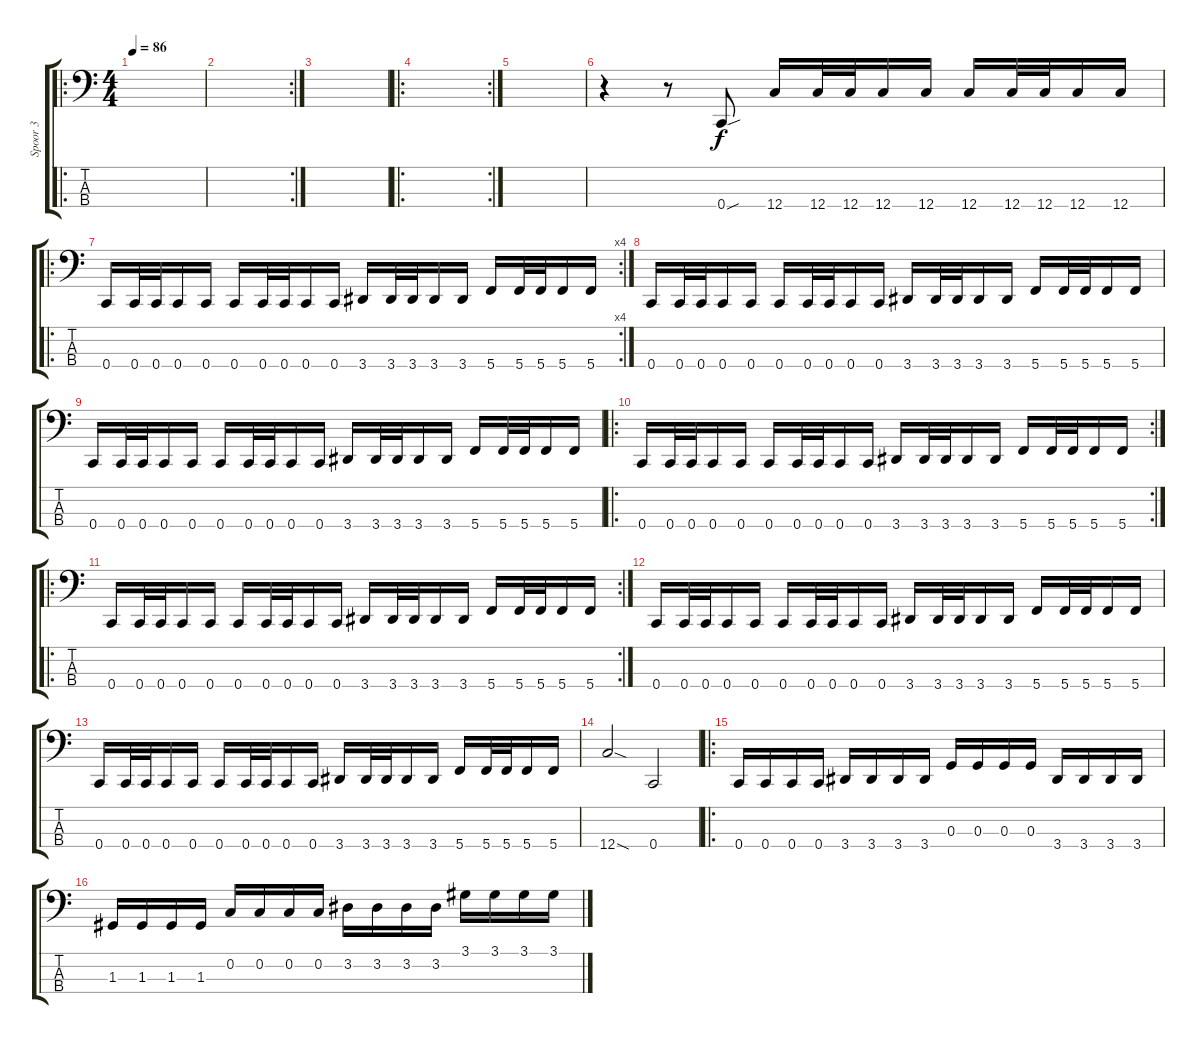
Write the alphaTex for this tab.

\track ("Spoor 3" "Spoor 3") {instrument electricbassfinger}
\staff {score tabs}
\tuning (F2 C2 G1 C1) {hide}
\ro
\ts (4 4)
\tempo 86
\clef f4
\ks c
|
\rc 2
|
|
\ro
\rc 2
|
|
r.4 r.8 0.4{sou}.8 12.4.16 12.4.32 12.4.32 12.4.16 12.4.16 12.4.16 12.4.32 12.4.32 12.4.16 12.4.16 |
\ro
\rc 4
0.4.16 0.4.32 0.4.32 0.4.16 0.4.16 0.4.16 0.4.32 0.4.32 0.4.16 0.4.16 3.4.16 3.4.32 3.4.32 3.4.16 3.4.16 5.4.16 5.4.32 5.4.32 5.4.16 5.4.16 |
0.4.16 0.4.32 0.4.32 0.4.16 0.4.16 0.4.16 0.4.32 0.4.32 0.4.16 0.4.16 3.4.16 3.4.32 3.4.32 3.4.16 3.4.16 5.4.16 5.4.32 5.4.32 5.4.16 5.4.16 |
0.4.16 0.4.32 0.4.32 0.4.16 0.4.16 0.4.16 0.4.32 0.4.32 0.4.16 0.4.16 3.4.16 3.4.32 3.4.32 3.4.16 3.4.16 5.4.16 5.4.32 5.4.32 5.4.16 5.4.16 |
\ro
\rc 2
0.4.16 0.4.32 0.4.32 0.4.16 0.4.16 0.4.16 0.4.32 0.4.32 0.4.16 0.4.16 3.4.16 3.4.32 3.4.32 3.4.16 3.4.16 5.4.16 5.4.32 5.4.32 5.4.16 5.4.16 |
\ro
\rc 2
0.4.16 0.4.32 0.4.32 0.4.16 0.4.16 0.4.16 0.4.32 0.4.32 0.4.16 0.4.16 3.4.16 3.4.32 3.4.32 3.4.16 3.4.16 5.4.16 5.4.32 5.4.32 5.4.16 5.4.16 |
0.4.16 0.4.32 0.4.32 0.4.16 0.4.16 0.4.16 0.4.32 0.4.32 0.4.16 0.4.16 3.4.16 3.4.32 3.4.32 3.4.16 3.4.16 5.4.16 5.4.32 5.4.32 5.4.16 5.4.16 |
0.4.16 0.4.32 0.4.32 0.4.16 0.4.16 0.4.16 0.4.32 0.4.32 0.4.16 0.4.16 3.4.16 3.4.32 3.4.32 3.4.16 3.4.16 5.4.16 5.4.32 5.4.32 5.4.16 5.4.16 |
12.4{sod}.2 0.4.2 |
\ro
0.4.16 0.4.16 0.4.16 0.4.16 3.4.16 3.4.16 3.4.16 3.4.16 0.3.16 0.3.16 0.3.16 0.3.16 3.4.16 3.4.16 3.4.16 3.4.16 |
1.3.16 1.3.16 1.3.16 1.3.16 0.2.16 0.2.16 0.2.16 0.2.16 3.2.16 3.2.16 3.2.16 3.2.16 3.1.16 3.1.16 3.1.16 3.1.16
